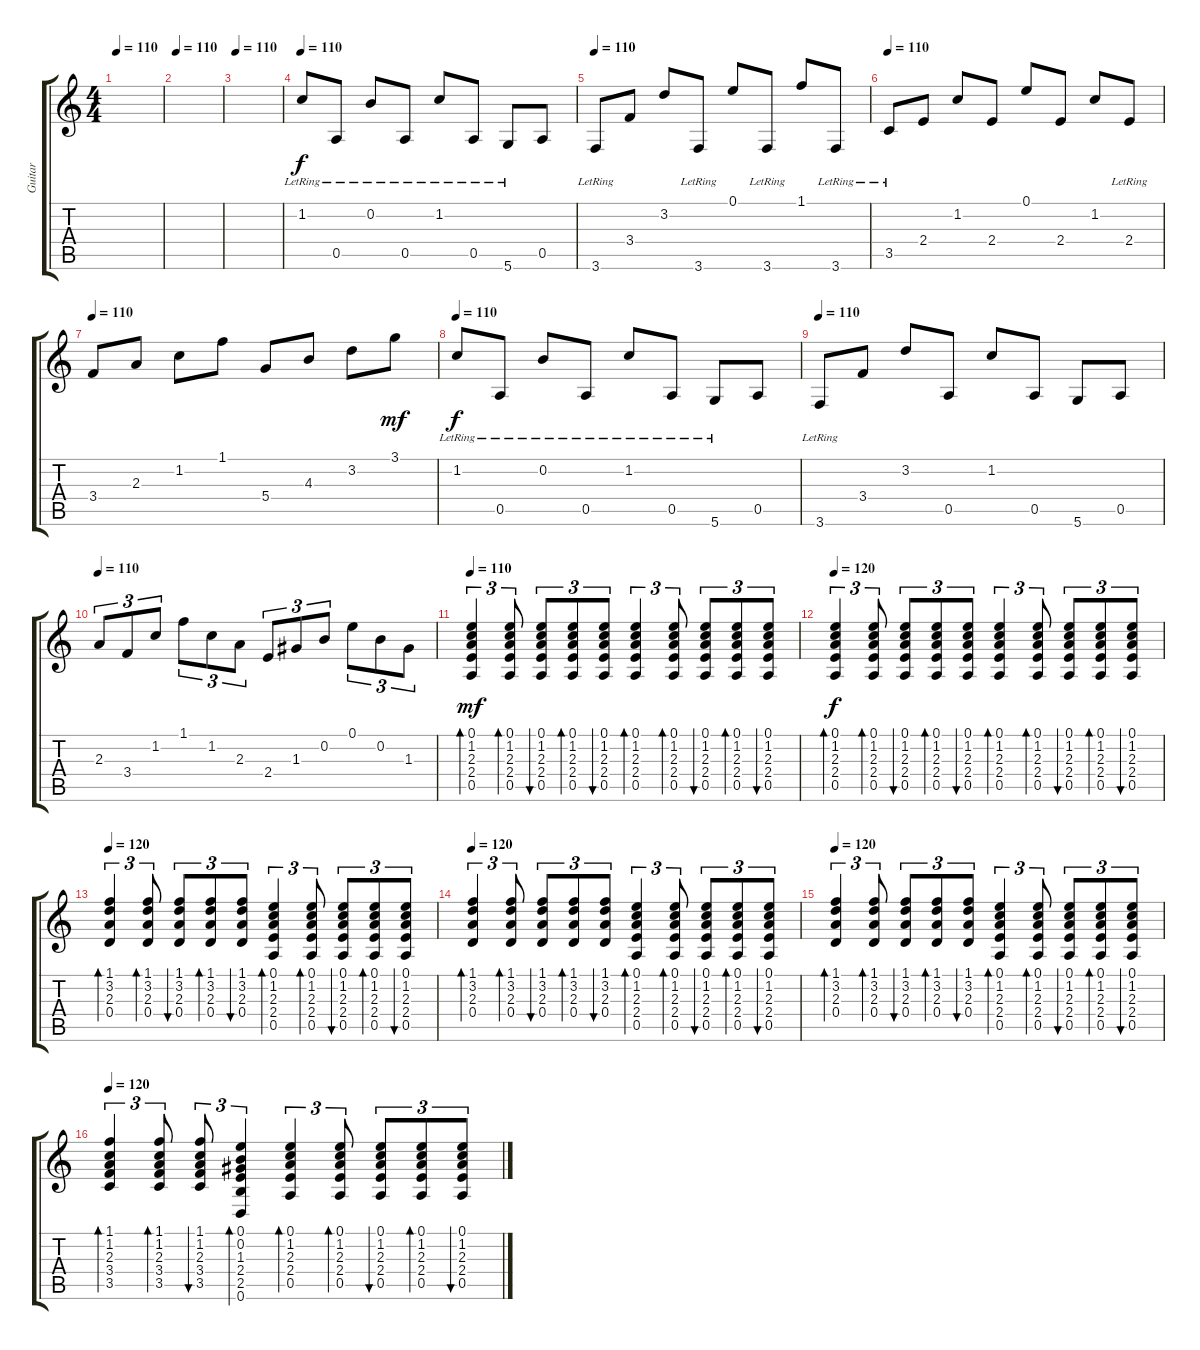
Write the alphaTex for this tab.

\track ("Guitar" "Guitar") {instrument acousticguitarsteel}
\staff {score tabs}
\tuning (E4 B3 G3 D3 A2 D2) {hide}
\ts (4 4)
\tempo 110
\clef g2
\ks c
|
\tempo 110
|
\tempo 110
|
\tempo 110
1.2{lr}.8{dy f} 0.5{lr}.8 0.2{lr}.8 0.5{lr}.8 1.2{lr}.8 0.5{lr}.8 5.6{lr}.8 0.5.8 |
\tempo 110
3.6{lr}.8 3.4.8 3.2.8 3.6{lr}.8 0.1.8 3.6{lr}.8 1.1.8 3.6{lr}.8 |
\tempo 110
3.5{lr}.8 2.4.8 1.2.8 2.4.8 0.1.8 2.4.8 1.2.8 2.4{lr}.8 |
\tempo 110
3.4.8 2.3.8 1.2.8 1.1.8 5.4.8 4.3.8 3.2.8 3.1.8{dy mf} |
\tempo 110
1.2{lr}.8{dy f} 0.5{lr}.8 0.2{lr}.8 0.5{lr}.8 1.2{lr}.8 0.5{lr}.8 5.6{lr}.8 0.5.8 |
\tempo 110
3.6{lr}.8 3.4.8 3.2.8 0.5.8 1.2.8 0.5.8 5.6.8 0.5.8 |
\tempo 110
2.3.8{tu (3 2)} 3.4.8{tu (3 2)} 1.2.8{tu (3 2)} 1.1.8{tu (3 2)} 1.2.8{tu (3 2)} 2.3.8{tu (3 2)} 2.4.8{tu (3 2)} 1.3.8{tu (3 2)} 0.2.8{tu (3 2)} 0.1.8{tu (3 2)} 0.2.8{tu (3 2)} 1.3.8{tu (3 2)} |
\tempo 110
(0.1 1.2 2.3 2.4 0.5).4{tu (3 2) bd 60 dy mf} (0.1 1.2 2.3 2.4 0.5).8{tu (3 2) bd 30} (0.1 1.2 2.3 2.4 0.5).8{tu (3 2) bu 30} (0.1 1.2 2.3 2.4 0.5).8{tu (3 2) bd 30} (0.1 1.2 2.3 2.4 0.5).8{tu (3 2) bu 30} (0.1 1.2 2.3 2.4 0.5).4{tu (3 2) bd 60} (0.1 1.2 2.3 2.4 0.5).8{tu (3 2) bd 30} (0.1 1.2 2.3 2.4 0.5).8{tu (3 2) bu 30} (0.1 1.2 2.3 2.4 0.5).8{tu (3 2) bd 30} (0.1 1.2 2.3 2.4 0.5).8{tu (3 2) bu 30} |
\tempo 120
(0.1 1.2 2.3 2.4 0.5).4{tu (3 2) bd 60 dy f} (0.1 1.2 2.3 2.4 0.5).8{tu (3 2) bd 30} (0.1 1.2 2.3 2.4 0.5).8{tu (3 2) bu 30} (0.1 1.2 2.3 2.4 0.5).8{tu (3 2) bd 30} (0.1 1.2 2.3 2.4 0.5).8{tu (3 2) bu 30} (0.1 1.2 2.3 2.4 0.5).4{tu (3 2) bd 60} (0.1 1.2 2.3 2.4 0.5).8{tu (3 2) bd 30} (0.1 1.2 2.3 2.4 0.5).8{tu (3 2) bu 30} (0.1 1.2 2.3 2.4 0.5).8{tu (3 2) bd 30} (0.1 1.2 2.3 2.4 0.5).8{tu (3 2) bu 30} |
\tempo 120
(1.1 3.2 2.3 0.4).4{tu (3 2) bd 60} (1.1 3.2 2.3 0.4).8{tu (3 2) bd 30} (1.1 3.2 2.3 0.4).8{tu (3 2) bu 30} (1.1 3.2 2.3 0.4).8{tu (3 2) bd 30} (1.1 3.2 2.3 0.4).8{tu (3 2) bu 30} (0.1 1.2 2.3 2.4 0.5).4{tu (3 2) bd 60} (0.1 1.2 2.3 2.4 0.5).8{tu (3 2) bd 30} (0.1 1.2 2.3 2.4 0.5).8{tu (3 2) bu 30} (0.1 1.2 2.3 2.4 0.5).8{tu (3 2) bd 30} (0.1 1.2 2.3 2.4 0.5).8{tu (3 2) bu 30} |
\tempo 120
(1.1 3.2 2.3 0.4).4{tu (3 2) bd 60} (1.1 3.2 2.3 0.4).8{tu (3 2) bd 30} (1.1 3.2 2.3 0.4).8{tu (3 2) bu 30} (1.1 3.2 2.3 0.4).8{tu (3 2) bd 30} (1.1 3.2 2.3 0.4).8{tu (3 2) bu 30} (0.1 1.2 2.3 2.4 0.5).4{tu (3 2) bd 60} (0.1 1.2 2.3 2.4 0.5).8{tu (3 2) bd 30} (0.1 1.2 2.3 2.4 0.5).8{tu (3 2) bu 30} (0.1 1.2 2.3 2.4 0.5).8{tu (3 2) bd 30} (0.1 1.2 2.3 2.4 0.5).8{tu (3 2) bu 30} |
\tempo 120
(1.1 3.2 2.3 0.4).4{tu (3 2) bd 60} (1.1 3.2 2.3 0.4).8{tu (3 2) bd 30} (1.1 3.2 2.3 0.4).8{tu (3 2) bu 30} (1.1 3.2 2.3 0.4).8{tu (3 2) bd 30} (1.1 3.2 2.3 0.4).8{tu (3 2) bu 30} (0.1 1.2 2.3 2.4 0.5).4{tu (3 2) bd 60} (0.1 1.2 2.3 2.4 0.5).8{tu (3 2) bd 30} (0.1 1.2 2.3 2.4 0.5).8{tu (3 2) bu 30} (0.1 1.2 2.3 2.4 0.5).8{tu (3 2) bd 30} (0.1 1.2 2.3 2.4 0.5).8{tu (3 2) bu 30} |
\tempo 120
(1.1 1.2 2.3 3.4 3.5).4{tu (3 2) bd 60} (1.1 1.2 2.3 3.4 3.5).8{tu (3 2) bd 30} (1.1 1.2 2.3 3.4 3.5).8{tu (3 2) bu 30} (0.1 0.2 1.3 2.4 2.5 0.6).4{tu (3 2) bd 60} (0.1 1.2 2.3 2.4 0.5).4{tu (3 2) bd 60} (0.1 1.2 2.3 2.4 0.5).8{tu (3 2) bd 30} (0.1 1.2 2.3 2.4 0.5).8{tu (3 2) bu 30} (0.1 1.2 2.3 2.4 0.5).8{tu (3 2) bd 30} (0.1 1.2 2.3 2.4 0.5).8{tu (3 2) bu 30}
